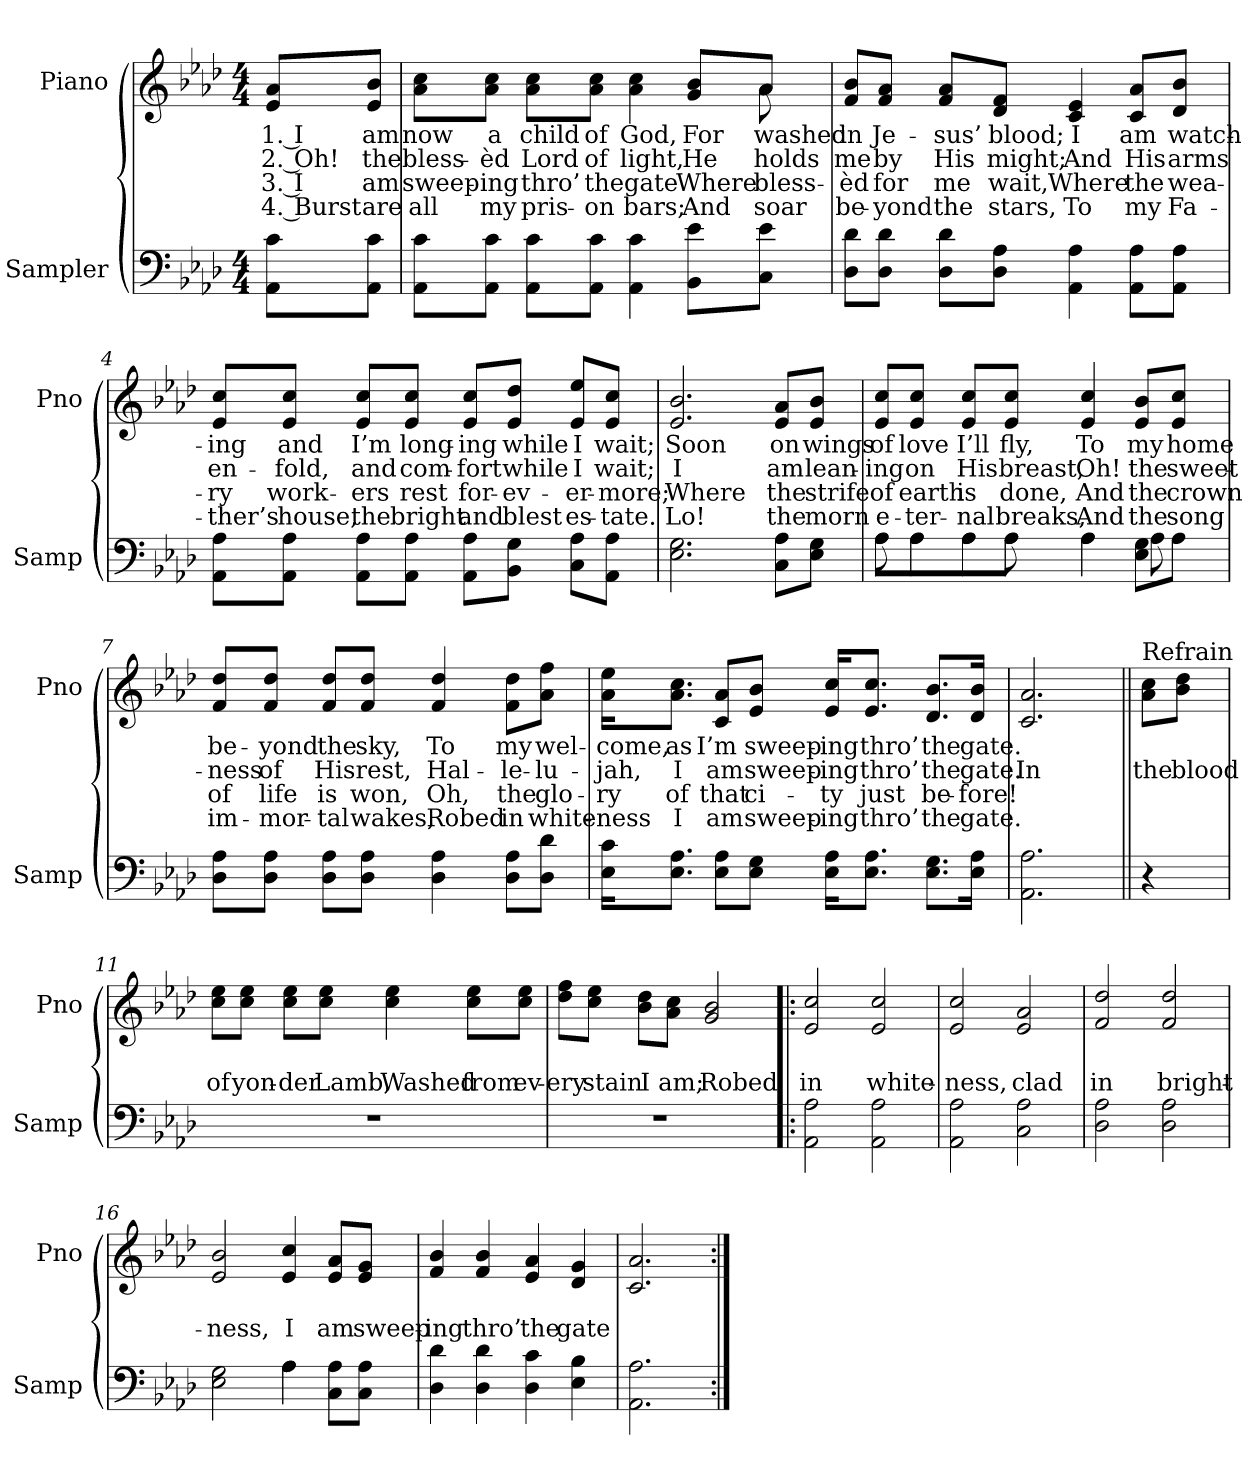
**kern	**kern	**text	**text	**text	**text
*part2	*part1	*part1	*part1	*part1	*part1
*staff2	*staff1	*staff1	*staff1	*staff1	*staff1
*I"Sampler	*I"Piano	*	*	*	*
*I'Samp	*I'Pno	*	*	*	*
*clefF4	*clefG2	*	*	*	*
*k[b-e-a-d-]	*k[b-e-a-d-]	*	*	*	*
*A-:	*A-:	*	*	*	*
*M4/4	*M4/4	*	*	*	*
=1	=1	=1	=1	=1	=1
8AA-\ 8c\L	8e-/ 8a-/L	1. I	2. Oh!	3. I	4. Burst
8AA-\ 8c\J	8e-/ 8b-/J	am	the	am	are
=2	=2	=2	=2	=2	=2
*	*^	*	*	*	*
8AA-\ 8c\L	8a-\ 8cc\L	2..ryy	now	bless-	sweep-	all
8AA-\ 8c\J	8a-\ 8cc\J	.	a	-èd	-ing	my
8AA-\ 8c\L	8a-\ 8cc\L	.	child	Lord	thro’	pris-
8AA-\ 8c\J	8a-\ 8cc\J	.	of	of	the	-on
4AA- 4c	4a- 4cc	.	God,	light,	gate	bars;
8BB-\ 8e-\L	8g/ 8b-/L	.	For	He	Where	And
8C\ 8e-\J	8a-/J	8a-	washed	-holds	bless-	soar
*	*v	*v	*	*	*	*
=3	=3	=3	=3	=3	=3
8D-\ 8d-\L	8f/ 8b-/L	in	me	-èd	be-
8D-\ 8d-\J	8f/ 8a-/J	Je-	by	for	-yond
8D-\ 8d-\L	8f/ 8a-/L	-sus’	His	me	the
8D-\ 8A-\J	8d-/ 8f/J	blood;	might;	wait,	stars,
4AA- 4A-	4c 4e-	I	And	Where	To
8AA-\ 8A-\L	8c/ 8a-/L	am	His	the	my
8AA-\ 8A-\J	8d-/ 8b-/J	watch-	arms	wea-	Fa-
=4	=4	=4	=4	=4	=4
8AA-\ 8A-\L	8e-/ 8cc/L	-ing	en-	-ry	-ther’s
8AA-\ 8A-\J	8e-/ 8cc/J	and	-fold,	work-	house,
8AA-\ 8A-\L	8e-/ 8cc/L	I’m	and	-ers	the
8AA-\ 8A-\J	8e-/ 8cc/J	long-	com-	rest	bright
8AA-\ 8A-\L	8e-/ 8cc/L	-ing	-fort	for-	and
8BB-\ 8G\J	8e-/ 8dd-/J	while	while	-ev-	blest
8C\ 8A-\L	8e-/ 8ee-/L	I	I	-er-	es-
8AA-\ 8A-\J	8e-/ 8cc/J	wait;	wait;	-more;	-tate.
=5	=5	=5	=5	=5	=5
2.E- 2.G	2.e- 2.b-	Soon	I	Where	Lo!
8C\ 8A-\L	8e-/ 8a-/L	on	am	the	the
8E-\ 8G\J	8e-/ 8b-/J	wings	lean-	strife	morn
=6	=6	=6	=6	=6	=6
*^	*	*	*	*	*
8A-\L	8A-	8e-/ 8cc/L	of	-ing	of	e-
8A-\J	8A-\L	8e-/ 8cc/J	love	on	earth	-ter-
8A-\L	8A-\J	8e-/ 8cc/L	I’ll	His	is	-nal
8A-\J	8A-	8e-/ 8cc/J	fly,	breast,	done,	breaks,
4A-\	4A-	4e- 4cc	To	Oh!	And	And
8E-\ 8G\L	8A-	8e-/ 8b-/L	my	the	the	the
8A-\J	8ryy	8e-/ 8cc/J	home	sweet-	crown	song
*v	*v	*	*	*	*	*
=7	=7	=7	=7	=7	=7
8D-\ 8A-\L	8f/ 8dd-/L	be-	-ness	of	im-
8D-\ 8A-\J	8f/ 8dd-/J	-yond	of	life	-mor-
8D-\ 8A-\L	8f/ 8dd-/L	the	His	is	-tal
8D-\ 8A-\J	8f/ 8dd-/J	sky,	rest,	won,	wakes,
4D- 4A-	4f 4dd-	To	Hal-	Oh,	Robed
8D-\ 8A-\L	8f\ 8dd-\L	my	-le-	the	in
8D-\ 8d-\J	8a-\ 8ff\J	wel-	-lu-	glo-	white-
=8	=8	=8	=8	=8	=8
16E-\ 16c\KL	16a-\ 16ee-\KL	-come,	-jah,	-ry	-ness
8.E-\ 8.A-\J	8.a-\ 8.cc\J	as	I	of	I
8E-\ 8A-\L	8c/ 8a-/L	I’m	am	that	am
8E-\ 8G\J	8e-/ 8b-/J	sweep-	sweep-	ci-	sweep-
16E-\ 16A-\KL	16e-/ 16cc/KL	-ing	-ing	-ty	-ing
8.E-\ 8.A-\J	8.e-/ 8.cc/J	thro’	thro’	just	thro’
8.E-\ 8.G\L	8.d-/ 8.b-/L	the	the	be-	the
16E-\ 16A-\Jk	16d-/ 16b-/Jk	gate.	gate.	-fore!	gate.
=9	=9	=9	=9	=9	=9
2.AA- 2.A-	2.c 2.a-	.	In	.	.
=10||	=10||	=10||	=10||	=10||	=10||
!	!LO:TX:t=Refrain	!	!	!	!
4r	8a-\ 8cc\L	.	the	.	.
.	8b-\ 8dd-\J	.	blood	.	.
=11	=11	=11	=11	=11	=11
1r	8cc\ 8ee-\L	.	of	.	.
.	8cc\ 8ee-\J	.	yon-	.	.
.	8cc\ 8ee-\L	.	-der	.	.
.	8cc\ 8ee-\J	.	Lamb,	.	.
.	4cc 4ee-	.	Washed	.	.
.	8cc\ 8ee-\L	.	from	.	.
.	8cc\ 8ee-\J	.	ev-	.	.
=12	=12	=12	=12	=12	=12
1r	8dd-\ 8ff\L	.	-ery	.	.
.	8cc\ 8ee-\J	.	stain	.	.
.	8b-\ 8dd-\L	.	I	.	.
.	8a-\ 8cc\J	.	am;	.	.
.	2g 2b-	.	Robed	.	.
=13!|:	=13!|:	=13!|:	=13!|:	=13!|:	=13!|:
2AA- 2A-	2e- 2cc	.	in	.	.
2AA- 2A-	2e- 2cc	.	white-	.	.
=14	=14	=14	=14	=14	=14
2AA- 2A-	2e- 2cc	.	-ness,	.	.
2C 2A-	2e- 2a-	.	clad	.	.
=15	=15	=15	=15	=15	=15
2D- 2A-	2f 2dd-	.	in	.	.
2D- 2A-	2f 2dd-	.	bright-	.	.
=16	=16	=16	=16	=16	=16
*^	*	*	*	*	*
2E- 2G	2ryy	2e- 2b-	.	-ness,	.	.
4A-\	4A-	4e- 4cc	.	I	.	.
8C\ 8A-\L	4ryy	8e-/ 8a-/L	.	am	.	.
8C\ 8A-\J	.	8e-/ 8g/J	.	sweep-	.	.
*v	*v	*	*	*	*	*
=17	=17	=17	=17	=17	=17
4D- 4d-	4f 4b-	.	-ing	.	.
4D- 4d-	4f 4b-	.	thro’	.	.
4D- 4c	4e- 4a-	.	the	.	.
4E- 4B-	4d- 4g	.	gate	.	.
=18	=18	=18	=18	=18	=18
2.AA- 2.A-	2.c 2.a-	.	.	.	.
=:|!	=:|!	=:|!	=:|!	=:|!	=:|!
*-	*-	*-	*-	*-	*-
